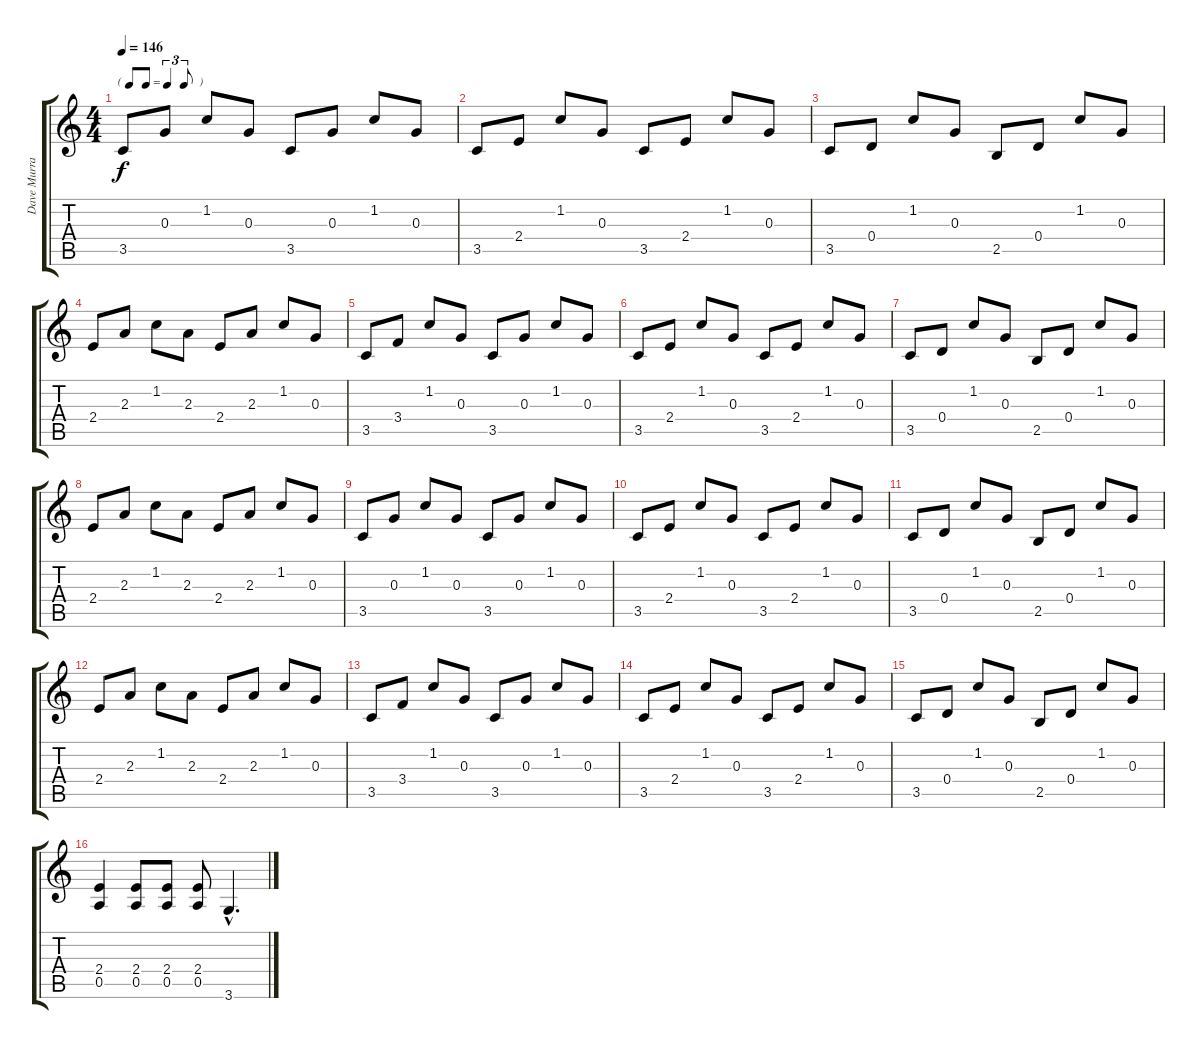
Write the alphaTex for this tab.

\track ("Dave Murray" "Dave Murra") {instrument overdrivenguitar}
\staff {score tabs}
\tuning (E4 B3 G3 D3 A2 E2) {hide}
\ts (4 4)
\tf triplet8th
\tempo 146
\clef g2
\ks c
3.5.8{dy f} 0.3.8 1.2.8 0.3.8 3.5.8 0.3.8 1.2.8 0.3.8 |
3.5.8 2.4.8 1.2.8 0.3.8 3.5.8 2.4.8 1.2.8 0.3.8 |
3.5.8 0.4.8 1.2.8 0.3.8 2.5.8 0.4.8 1.2.8 0.3.8 |
2.4.8 2.3.8 1.2.8 2.3.8 2.4.8 2.3.8 1.2.8 0.3.8 |
3.5.8 3.4.8 1.2.8 0.3.8 3.5.8 0.3.8 1.2.8 0.3.8 |
3.5.8 2.4.8 1.2.8 0.3.8 3.5.8 2.4.8 1.2.8 0.3.8 |
3.5.8 0.4.8 1.2.8 0.3.8 2.5.8 0.4.8 1.2.8 0.3.8 |
2.4.8 2.3.8 1.2.8 2.3.8 2.4.8 2.3.8 1.2.8 0.3.8 |
3.5.8 0.3.8 1.2.8 0.3.8 3.5.8 0.3.8 1.2.8 0.3.8 |
3.5.8 2.4.8 1.2.8 0.3.8 3.5.8 2.4.8 1.2.8 0.3.8 |
3.5.8 0.4.8 1.2.8 0.3.8 2.5.8 0.4.8 1.2.8 0.3.8 |
2.4.8 2.3.8 1.2.8 2.3.8 2.4.8 2.3.8 1.2.8 0.3.8 |
3.5.8 3.4.8 1.2.8 0.3.8 3.5.8 0.3.8 1.2.8 0.3.8 |
3.5.8 2.4.8 1.2.8 0.3.8 3.5.8 2.4.8 1.2.8 0.3.8 |
3.5.8 0.4.8 1.2.8 0.3.8 2.5.8 0.4.8 1.2.8 0.3.8 |
(2.4 0.5).4{instrument overdrivenguitar} (2.4 0.5).8 (2.4 0.5).8 (2.4 0.5).8 3.6{hac}.4{d}
